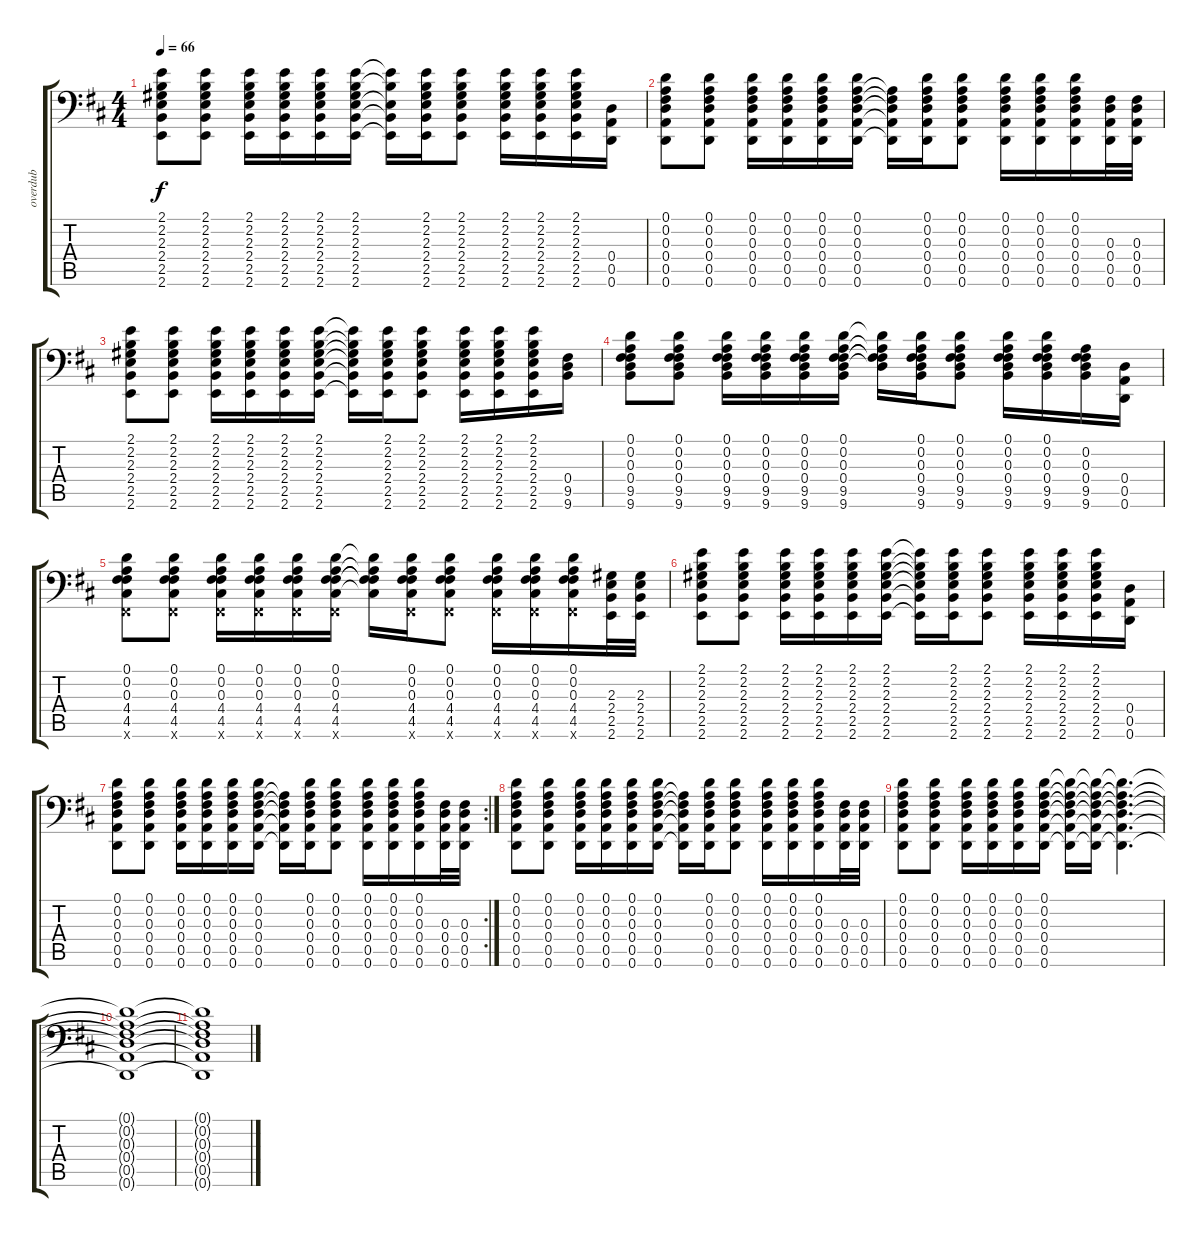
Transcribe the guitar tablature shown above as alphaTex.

\track ("overdub" "overdub") {instrument distortionguitar}
\staff {score tabs}
\tuning (D3 A2 Gb2 D2 A1 D1) {hide}
\ts (4 4)
\tempo 66
\clef f4
\ks d
(2.1 2.2 2.3 2.4 2.5 2.6).8{dy f} (2.1 2.2 2.3 2.4 2.5 2.6).8 (2.1 2.2 2.3 2.4 2.5 2.6).16 (2.1 2.2 2.3 2.4 2.5 2.6).16 (2.1 2.2 2.3 2.4 2.5 2.6).16 (2.1 2.2 2.3 2.4 2.5 2.6).16 (2.1{t} 2.2{t} 2.4{t} 2.5{t} 2.6{t}).16 (2.1 2.2 2.3 2.4 2.5 2.6).16 (2.1 2.2 2.3 2.4 2.5 2.6).8 (2.1 2.2 2.3 2.4 2.5 2.6).16 (2.1 2.2 2.3 2.4 2.5 2.6).16 (2.1 2.2 2.3 2.4 2.5 2.6).16 (0.4 0.5 0.6).16 |
(0.1 0.2 0.3 0.4 0.5 0.6).8 (0.1 0.2 0.3 0.4 0.5 0.6).8 (0.1 0.2 0.3 0.4 0.5 0.6).16 (0.1 0.2 0.3 0.4 0.5 0.6).16 (0.1 0.2 0.3 0.4 0.5 0.6).16 (0.1 0.2 0.3 0.4 0.5 0.6).16 (0.2{t} 0.3{t} 0.4{t} 0.5{t} 0.6{t}).16 (0.1 0.2 0.3 0.4 0.5 0.6).16 (0.1 0.2 0.3 0.4 0.5 0.6).8 (0.1 0.2 0.3 0.4 0.5 0.6).16 (0.1 0.2 0.3 0.4 0.5 0.6).16 (0.1 0.2 0.3 0.4 0.5 0.6).16 (0.3 0.4 0.5 0.6).32 (0.3 0.4 0.5 0.6).32 |
(2.1 2.2 2.3 2.4 2.5 2.6).8 (2.1 2.2 2.3 2.4 2.5 2.6).8 (2.1 2.2 2.3 2.4 2.5 2.6).16 (2.1 2.2 2.3 2.4 2.5 2.6).16 (2.1 2.2 2.3 2.4 2.5 2.6).16 (2.1 2.2 2.3 2.4 2.5 2.6).16 (2.1{t} 2.2{t} 2.3{t} 2.4{t} 2.5{t} 2.6{t}).16 (2.1 2.2 2.3 2.4 2.5 2.6).16 (2.1 2.2 2.3 2.4 2.5 2.6).8 (2.1 2.2 2.3 2.4 2.5 2.6).16 (2.1 2.2 2.3 2.4 2.5 2.6).16 (2.1 2.2 2.3 2.4 2.5 2.6).16 (0.4 9.5 9.6).16 |
(0.1 0.2 0.3 0.4 9.5 9.6).8 (0.1 0.2 0.3 0.4 9.5 9.6).8 (0.1 0.2 0.3 0.4 9.5 9.6).16 (0.1 0.2 0.3 0.4 9.5 9.6).16 (0.1 0.2 0.3 0.4 9.5 9.6).16 (0.1 0.2 0.3 0.4 9.5 9.6).16 (0.1{t} 0.2{t} 0.3{t} 0.4{t} 9.5{t}).16 (0.1 0.2 0.3 0.4 9.5 9.6).16 (0.1 0.2 0.3 0.4 9.5 9.6).8 (0.1 0.2 0.3 0.4 9.5 9.6).16 (0.1 0.2 0.3 0.4 9.5 9.6).16 (0.2 0.3 0.4 9.5 9.6).16 (0.4 0.5 0.6).16 |
(0.1 0.2 0.3 4.4 4.5 4.6{x}).8 (0.1 0.2 0.3 4.4 4.5 4.6{x}).8 (0.1 0.2 0.3 4.4 4.5 4.6{x}).16 (0.1 0.2 0.3 4.4 4.5 4.6{x}).16 (0.1 0.2 0.3 4.4 4.5 4.6{x}).16 (0.1 0.2 0.3 4.4 4.5 4.6{x}).16 (0.1{t} 0.2{t} 0.3{t} 4.4{t} 4.5{t}).16 (0.1 0.2 0.3 4.4 4.5 4.6{x}).16 (0.1 0.2 0.3 4.4 4.5 4.6{x}).8 (0.1 0.2 0.3 4.4 4.5 4.6{x}).16 (0.1 0.2 0.3 4.4 4.5 4.6{x}).16 (0.1 0.2 0.3 4.4 4.5 4.6{x}).16 (2.3 2.4 2.5 2.6).32 (2.3 2.4 2.5 2.6).32 |
(2.1 2.2 2.3 2.4 2.5 2.6).8 (2.1 2.2 2.3 2.4 2.5 2.6).8 (2.1 2.2 2.3 2.4 2.5 2.6).16 (2.1 2.2 2.3 2.4 2.5 2.6).16 (2.1 2.2 2.3 2.4 2.5 2.6).16 (2.1 2.2 2.3 2.4 2.5 2.6).16 (2.1{t} 2.2{t} 2.3{t} 2.4{t} 2.5{t} 2.6{t}).16 (2.1 2.2 2.3 2.4 2.5 2.6).16 (2.1 2.2 2.3 2.4 2.5 2.6).8 (2.1 2.2 2.3 2.4 2.5 2.6).16 (2.1 2.2 2.3 2.4 2.5 2.6).16 (2.1 2.2 2.3 2.4 2.5 2.6).16 (0.4 0.5 0.6).16 |
\rc 2
(0.1 0.2 0.3 0.4 0.5 0.6).8 (0.1 0.2 0.3 0.4 0.5 0.6).8 (0.1 0.2 0.3 0.4 0.5 0.6).16 (0.1 0.2 0.3 0.4 0.5 0.6).16 (0.1 0.2 0.3 0.4 0.5 0.6).16 (0.1 0.2 0.3 0.4 0.5 0.6).16 (0.2{t} 0.3{t} 0.4{t} 0.5{t} 0.6{t}).16 (0.1 0.2 0.3 0.4 0.5 0.6).16 (0.1 0.2 0.3 0.4 0.5 0.6).8 (0.1 0.2 0.3 0.4 0.5 0.6).16 (0.1 0.2 0.3 0.4 0.5 0.6).16 (0.1 0.2 0.3 0.4 0.5 0.6).16 (0.3 0.4 0.5 0.6).32 (0.3 0.4 0.5 0.6).32 |
(0.1 0.2 0.3 0.4 0.5 0.6).8 (0.1 0.2 0.3 0.4 0.5 0.6).8 (0.1 0.2 0.3 0.4 0.5 0.6).16 (0.1 0.2 0.3 0.4 0.5 0.6).16 (0.1 0.2 0.3 0.4 0.5 0.6).16 (0.1 0.2 0.3 0.4 0.5 0.6).16 (0.2{t} 0.3{t} 0.4{t} 0.5{t} 0.6{t}).16 (0.1 0.2 0.3 0.4 0.5 0.6).16 (0.1 0.2 0.3 0.4 0.5 0.6).8 (0.1 0.2 0.3 0.4 0.5 0.6).16 (0.1 0.2 0.3 0.4 0.5 0.6).16 (0.1 0.2 0.3 0.4 0.5 0.6).16 (0.3 0.4 0.5 0.6).32 (0.3 0.4 0.5 0.6).32 |
(0.1 0.2 0.3 0.4 0.5 0.6).8 (0.1 0.2 0.3 0.4 0.5 0.6).8 (0.1 0.2 0.3 0.4 0.5 0.6).16 (0.1 0.2 0.3 0.4 0.5 0.6).16 (0.1 0.2 0.3 0.4 0.5 0.6).16 (0.1 0.2 0.3 0.4 0.5 0.6).16 (0.1{t} 0.2{t} 0.3{t} 0.4{t} 0.5{t} 0.6{t}).16 (0.1{t} 0.2{t} 0.3{t} 0.4{t} 0.5{t} 0.6{t}).16 (0.1{t} 0.2{t} 0.3{t} 0.4{t} 0.5{t} 0.6{t}).4{d} |
(0.1{t} 0.2{t} 0.3{t} 0.4{t} 0.5{t} 0.6{t}).1 |
(0.1{t} 0.2{t} 0.3{t} 0.4{t} 0.5{t} 0.6{t}).1
